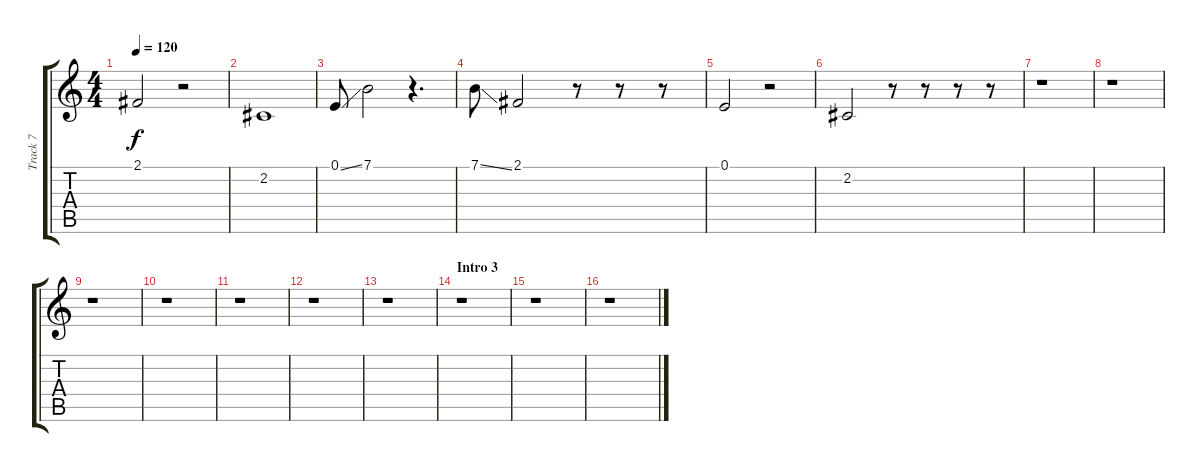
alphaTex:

\track ("Track 7" "Track 7") {instrument whistle}
\staff {score tabs}
\tuning (E4 B3 G3 D3 A2 E2) {hide}
\ts (4 4)
\tempo 120
\clef g2
\ks c
2.1.2{dy f} r.2 |
2.2.1 |
0.1{ss}.8 7.1.2 r.4{d} |
7.1{ss}.8 2.1.2 r.8 r.8 r.8 |
0.1.2 r.2 |
2.2.2 r.8 r.8 r.8 r.8 |
r.1 |
r.1 |
r.1 |
r.1 |
r.1 |
r.1 |
r.1 |
\section ("" "Intro 3")
r.1 |
r.1 |
r.1
